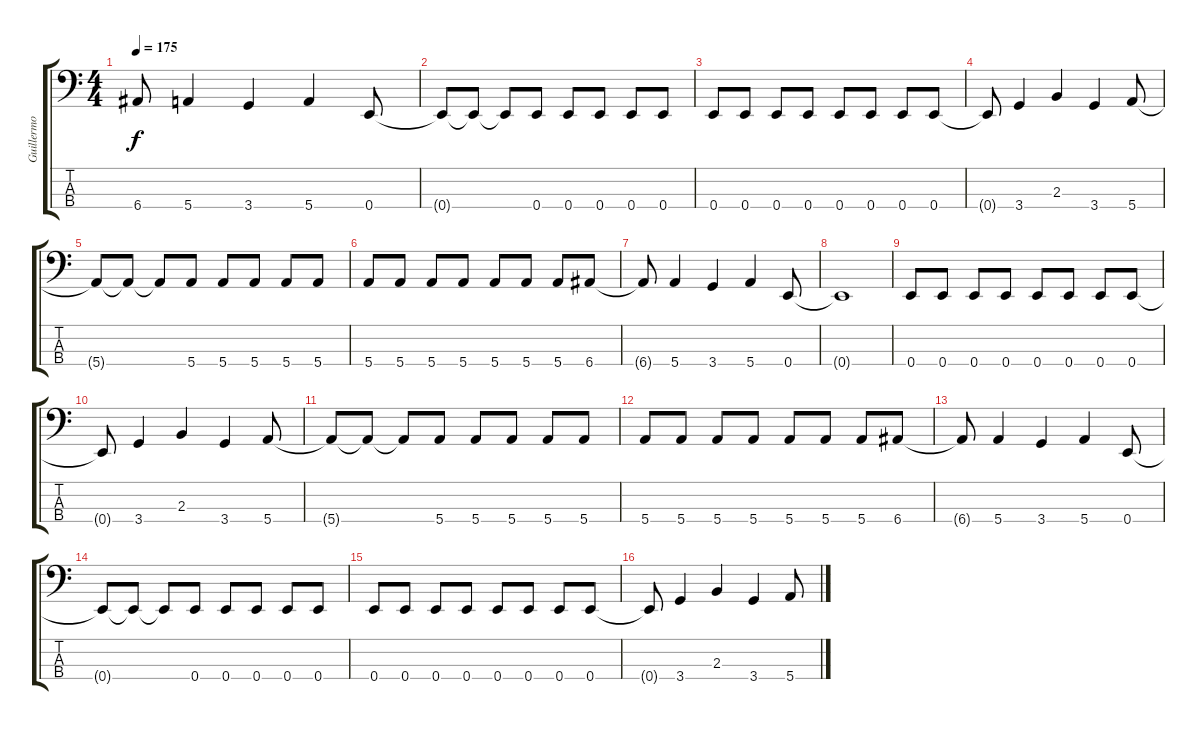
\track ("Guillermo Sánchez" "Guillermo ") {instrument electricbasspick}
\staff {score tabs}
\tuning (G2 D2 A1 E1) {hide}
\ts (4 4)
\tempo 175
\clef f4
\ks c
6.4{t}.8{dy f} 5.4.4 3.4.4 5.4.4 0.4.8 |
0.4{t}.8 0.4{t}.8 0.4{t}.8 0.4.8 0.4.8 0.4.8 0.4.8 0.4.8 |
0.4.8 0.4.8 0.4.8 0.4.8 0.4.8 0.4.8 0.4.8 0.4.8 |
0.4{t}.8 3.4.4 2.3.4 3.4.4 5.4.8 |
5.4{t}.8 5.4{t}.8 5.4{t}.8 5.4.8 5.4.8 5.4.8 5.4.8 5.4.8 |
5.4.8 5.4.8 5.4.8 5.4.8 5.4.8 5.4.8 5.4.8 6.4.8 |
6.4{t}.8 5.4.4 3.4.4 5.4.4 0.4.8 |
0.4{t}.1 |
0.4.8 0.4.8 0.4.8 0.4.8 0.4.8 0.4.8 0.4.8 0.4.8 |
0.4{t}.8 3.4.4 2.3.4 3.4.4 5.4.8 |
5.4{t}.8 5.4{t}.8 5.4{t}.8 5.4.8 5.4.8 5.4.8 5.4.8 5.4.8 |
5.4.8 5.4.8 5.4.8 5.4.8 5.4.8 5.4.8 5.4.8 6.4.8 |
6.4{t}.8 5.4.4 3.4.4 5.4.4 0.4.8 |
0.4{t}.8 0.4{t}.8 0.4{t}.8 0.4.8 0.4.8 0.4.8 0.4.8 0.4.8 |
0.4.8 0.4.8 0.4.8 0.4.8 0.4.8 0.4.8 0.4.8 0.4.8 |
0.4{t}.8 3.4.4 2.3.4 3.4.4 5.4.8
